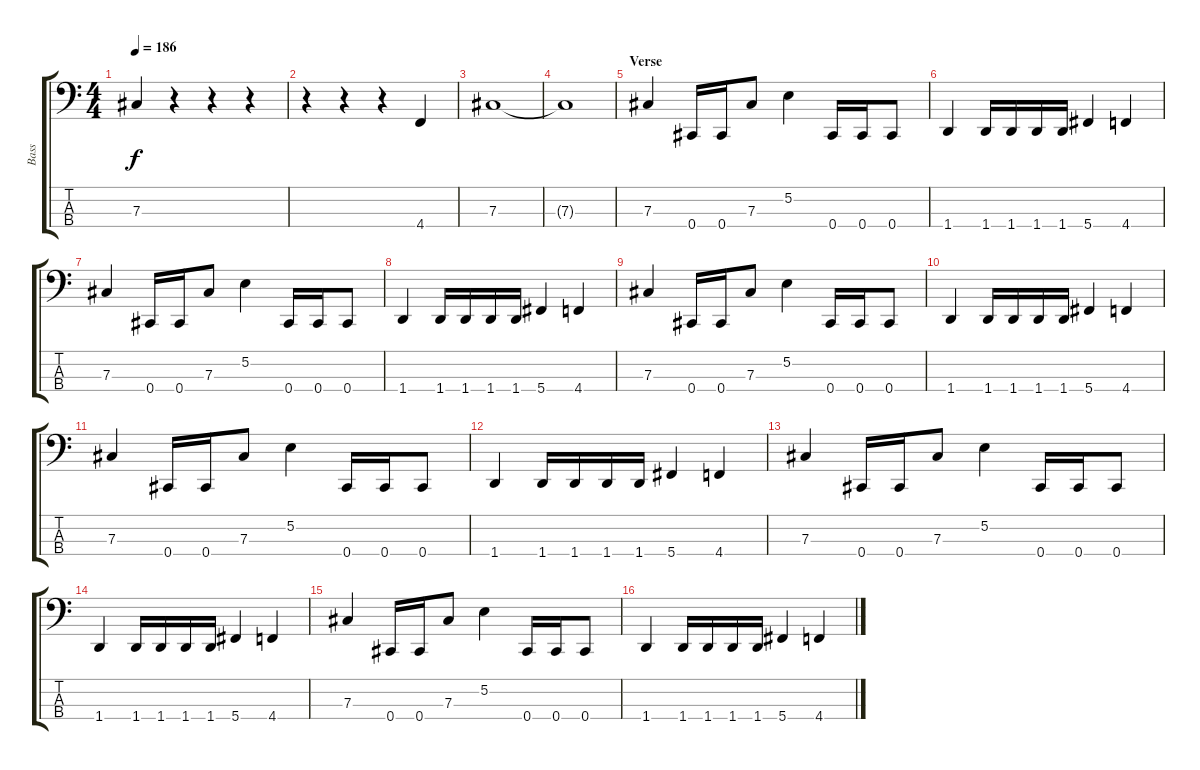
\track ("Bass" "Bass") {instrument electricbasspick}
\staff {score tabs}
\tuning (E2 B1 Gb1 Db1) {hide}
\ts (4 4)
\tempo 186
\clef f4
\ks c
7.3.4{dy f} r.4 r.4 r.4 |
r.4 r.4 r.4 4.4.4 |
7.3.1 |
7.3{t}.1 |
\section ("" "Verse")
7.3.4 0.4.16 0.4.16 7.3.8 5.2.4 0.4.16 0.4.16 0.4.8 |
1.4.4 1.4.16 1.4.16 1.4.16 1.4.16 5.4.4 4.4.4 |
7.3.4 0.4.16 0.4.16 7.3.8 5.2.4 0.4.16 0.4.16 0.4.8 |
1.4.4 1.4.16 1.4.16 1.4.16 1.4.16 5.4.4 4.4.4 |
7.3.4 0.4.16 0.4.16 7.3.8 5.2.4 0.4.16 0.4.16 0.4.8 |
1.4.4 1.4.16 1.4.16 1.4.16 1.4.16 5.4.4 4.4.4 |
7.3.4 0.4.16 0.4.16 7.3.8 5.2.4 0.4.16 0.4.16 0.4.8 |
1.4.4 1.4.16 1.4.16 1.4.16 1.4.16 5.4.4 4.4.4 |
7.3.4 0.4.16 0.4.16 7.3.8 5.2.4 0.4.16 0.4.16 0.4.8 |
1.4.4 1.4.16 1.4.16 1.4.16 1.4.16 5.4.4 4.4.4 |
7.3.4 0.4.16 0.4.16 7.3.8 5.2.4 0.4.16 0.4.16 0.4.8 |
1.4.4 1.4.16 1.4.16 1.4.16 1.4.16 5.4.4 4.4.4
